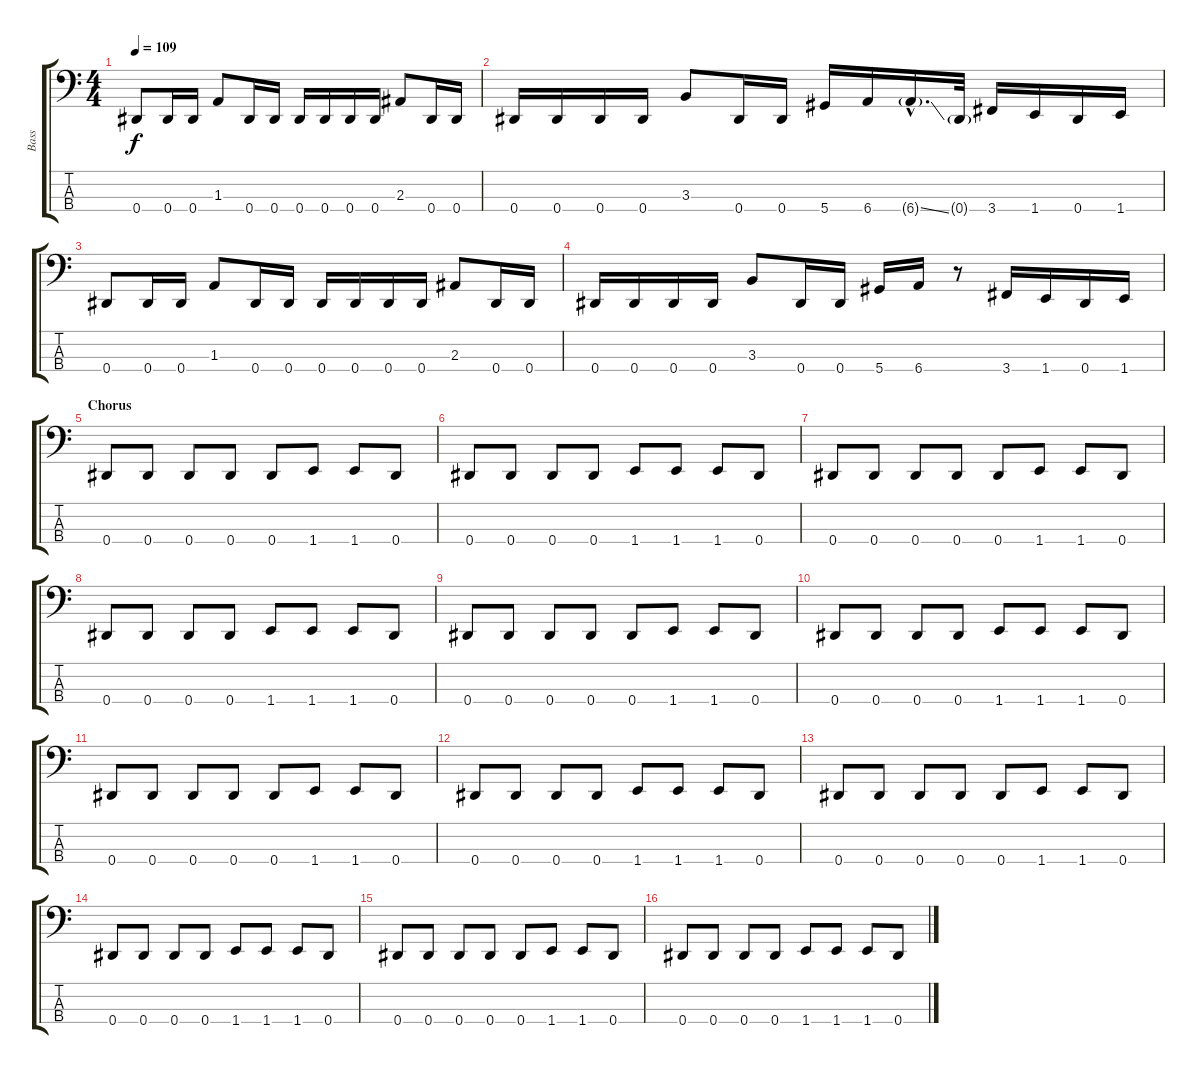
\track ("Bass" "Bass") {instrument electricbasspick}
\staff {score tabs}
\tuning (Gb2 Db2 Ab1 Eb1) {hide}
\ts (4 4)
\tempo 109
\clef f4
\ks c
0.4.8{dy f} 0.4.16 0.4.16 1.3.8 0.4.16 0.4.16 0.4.16 0.4.16 0.4.16 0.4.16 2.3.8 0.4.16 0.4.16 |
0.4.16 0.4.16 0.4.16 0.4.16 3.3.8 0.4.16 0.4.16 5.4.16 6.4.16 6.4{ss g hac}.16{d} 0.4{g}.32 3.4.16 1.4.16 0.4.16 1.4.16 |
0.4.8 0.4.16 0.4.16 1.3.8 0.4.16 0.4.16 0.4.16 0.4.16 0.4.16 0.4.16 2.3.8 0.4.16 0.4.16 |
0.4.16 0.4.16 0.4.16 0.4.16 3.3.8 0.4.16 0.4.16 5.4.16 6.4.16 r.8 3.4.16 1.4.16 0.4.16 1.4.16 |
\section ("" "Chorus")
0.4.8 0.4.8 0.4.8 0.4.8 0.4.8 1.4.8 1.4.8 0.4.8 |
0.4.8 0.4.8 0.4.8 0.4.8 1.4.8 1.4.8 1.4.8 0.4.8 |
0.4.8 0.4.8 0.4.8 0.4.8 0.4.8 1.4.8 1.4.8 0.4.8 |
0.4.8 0.4.8 0.4.8 0.4.8 1.4.8 1.4.8 1.4.8 0.4.8 |
0.4.8 0.4.8 0.4.8 0.4.8 0.4.8 1.4.8 1.4.8 0.4.8 |
0.4.8 0.4.8 0.4.8 0.4.8 1.4.8 1.4.8 1.4.8 0.4.8 |
0.4.8 0.4.8 0.4.8 0.4.8 0.4.8 1.4.8 1.4.8 0.4.8 |
0.4.8 0.4.8 0.4.8 0.4.8 1.4.8 1.4.8 1.4.8 0.4.8 |
0.4.8 0.4.8 0.4.8 0.4.8 0.4.8 1.4.8 1.4.8 0.4.8 |
0.4.8 0.4.8 0.4.8 0.4.8 1.4.8 1.4.8 1.4.8 0.4.8 |
0.4.8 0.4.8 0.4.8 0.4.8 0.4.8 1.4.8 1.4.8 0.4.8 |
0.4.8 0.4.8 0.4.8 0.4.8 1.4.8 1.4.8 1.4.8 0.4.8
